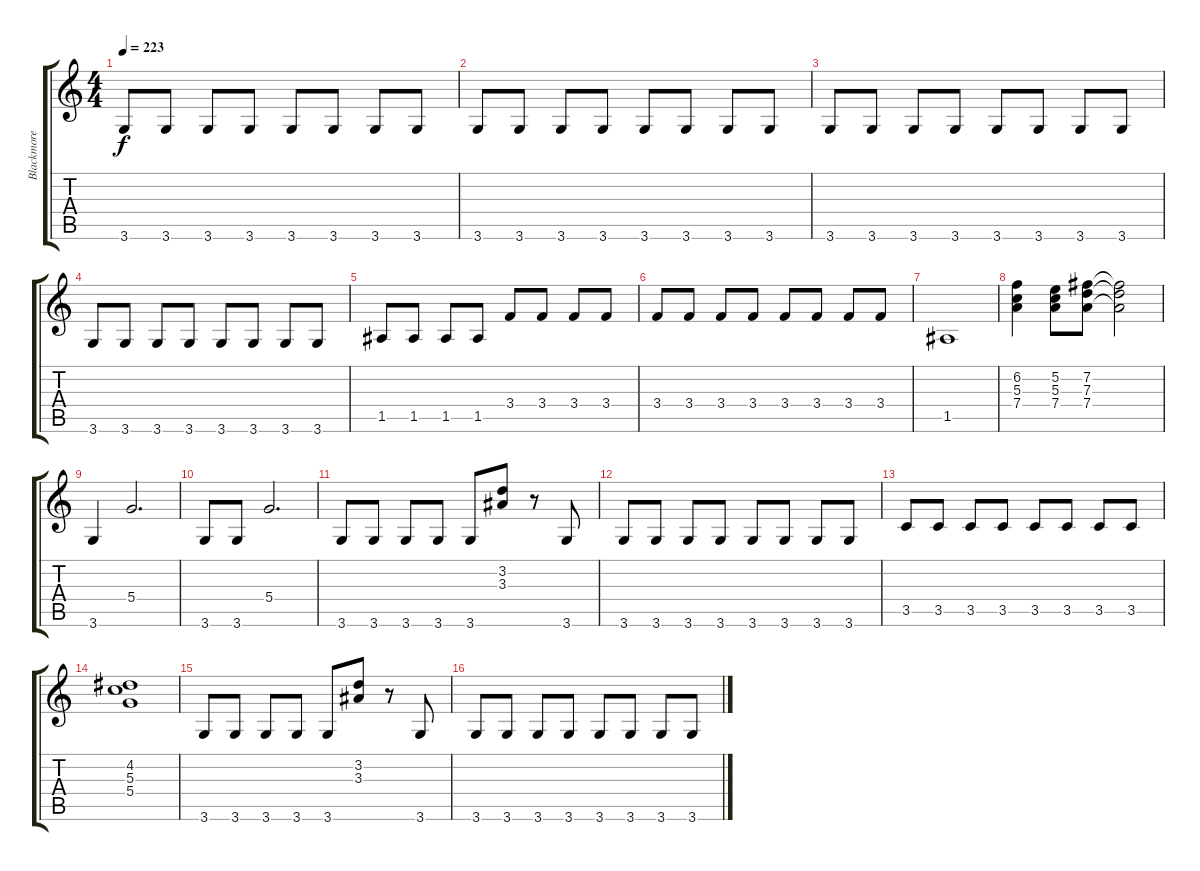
\track ("Blackmore" "Blackmore") {instrument distortionguitar}
\staff {score tabs}
\tuning (E4 B3 G3 D3 A2 E2) {hide}
\ts (4 4)
\tempo 223
\clef g2
\ks c
3.6.8{dy f} 3.6.8 3.6.8 3.6.8 3.6.8 3.6.8 3.6.8 3.6.8 |
3.6.8 3.6.8 3.6.8 3.6.8 3.6.8 3.6.8 3.6.8 3.6.8 |
3.6.8 3.6.8 3.6.8 3.6.8 3.6.8 3.6.8 3.6.8 3.6.8 |
3.6.8 3.6.8 3.6.8 3.6.8 3.6.8 3.6.8 3.6.8 3.6.8 |
1.5.8 1.5.8 1.5.8 1.5.8 3.4.8 3.4.8 3.4.8 3.4.8 |
3.4.8 3.4.8 3.4.8 3.4.8 3.4.8 3.4.8 3.4.8 3.4.8 |
1.5.1 |
(6.2 5.3 7.4).4 (5.2 5.3 7.4).8 (7.2 7.3 7.4).8 (7.2{t} 7.3{t} 7.4{t}).2 |
3.6.4 5.4.2{d} |
3.6.8 3.6.8 5.4.2{d} |
3.6.8 3.6.8 3.6.8 3.6.8 3.6.8 (3.2 3.3).8 r.8 3.6.8 |
3.6.8 3.6.8 3.6.8 3.6.8 3.6.8 3.6.8 3.6.8 3.6.8 |
3.5.8 3.5.8 3.5.8 3.5.8 3.5.8 3.5.8 3.5.8 3.5.8 |
(4.2 5.3 5.4).1 |
3.6.8 3.6.8 3.6.8 3.6.8 3.6.8 (3.2 3.3).8 r.8 3.6.8 |
3.6.8 3.6.8 3.6.8 3.6.8 3.6.8 3.6.8 3.6.8 3.6.8
